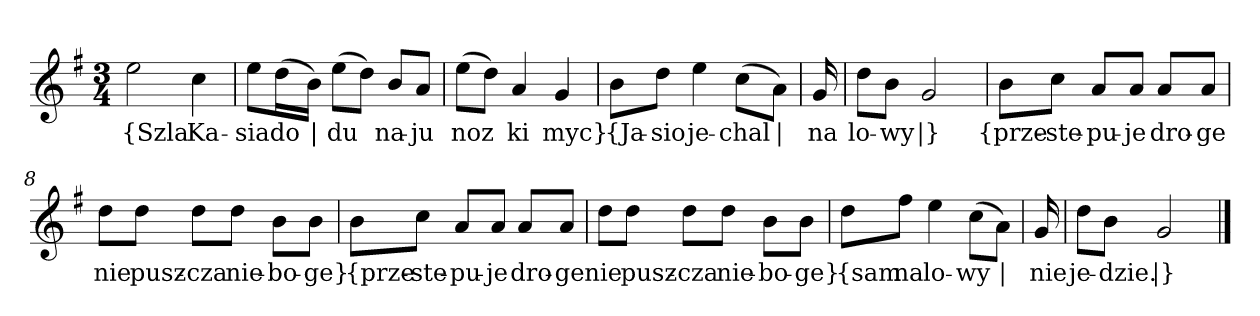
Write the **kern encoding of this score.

**kern	**text
*part1	*part1
*staff1	*staff1
*clefG2	*
*k[f#]	*
*G:	*
*M3/4	*
=	=
2ee	{Szla
4cc	Ka-
=2	=2
8ee\L	-sia
(16dd\L	do
16b\JJ)	|
(8ee\L	du
8dd\J)	--
8b/L	-na-
8a/J	-ju
=3	=3
(8ee\L	noz
8dd\J)	--
4a	-ki
4g	myc}
=4y	=4y
8b\L	{Ja-
8dd\J	-sio
4ee	je-
(8cc\L	-chal
8a\J)	|
=5y	=5y
16g	na
=6	=6
8dd\L	lo-
8b\J	-wy
2g	|}
=7y	=7y
8b\L	{prze-
8cc\J	-ste-
8a/L	-pu-
8a/J	-je
8a/L	dro-
8a/J	-ge
=8	=8
8dd\L	nie
8dd\J	pusz-
8dd\L	-cza
8dd\J	nie-
8b\L	-bo-
8b\J	-ge}
=9y	=9y
8b\L	{prze-
8cc\J	-ste-
8a/L	-pu-
8a/J	-je
8a/L	dro-
8a/J	-ge
=10	=10
8dd\L	nie
8dd\J	pusz-
8dd\L	-cza
8dd\J	nie-
8b\L	-bo-
8b\J	-ge}
=11y	=11y
8dd\L	{sam
8ff#\J	na
4ee	lo-
(8cc\L	-wy
8a\J)	|
=12y	=12y
16g	nie
=13	=13
8dd\L	je-
8b\J	-dzie.
2g	|}
==	==
*-	*-
